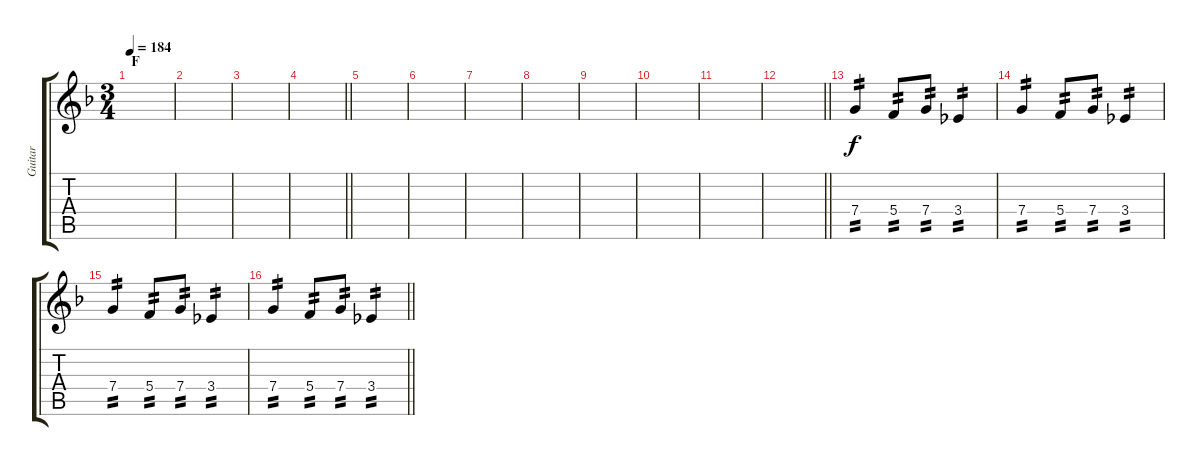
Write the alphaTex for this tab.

\track ("Guitar" "Guitar") {instrument distortionguitar}
\staff {score tabs}
\tuning (D4 A3 F3 C3 G2 C2) {hide}
\ts (3 4)
\section ("" "F")
\tempo 184
\clef g2
\ks f
|
|
|
\barLineRight lightlight
|
|
|
|
|
|
|
|
\barLineRight lightlight
|
7.4.4{tp 2} 5.4.8{tp 2} 7.4.8{tp 2} 3.4.4{tp 2} |
7.4.4{tp 2} 5.4.8{tp 2} 7.4.8{tp 2} 3.4.4{tp 2} |
7.4.4{tp 2} 5.4.8{tp 2} 7.4.8{tp 2} 3.4.4{tp 2} |
\barLineRight lightlight
7.4.4{tp 2} 5.4.8{tp 2} 7.4.8{tp 2} 3.4.4{tp 2}
